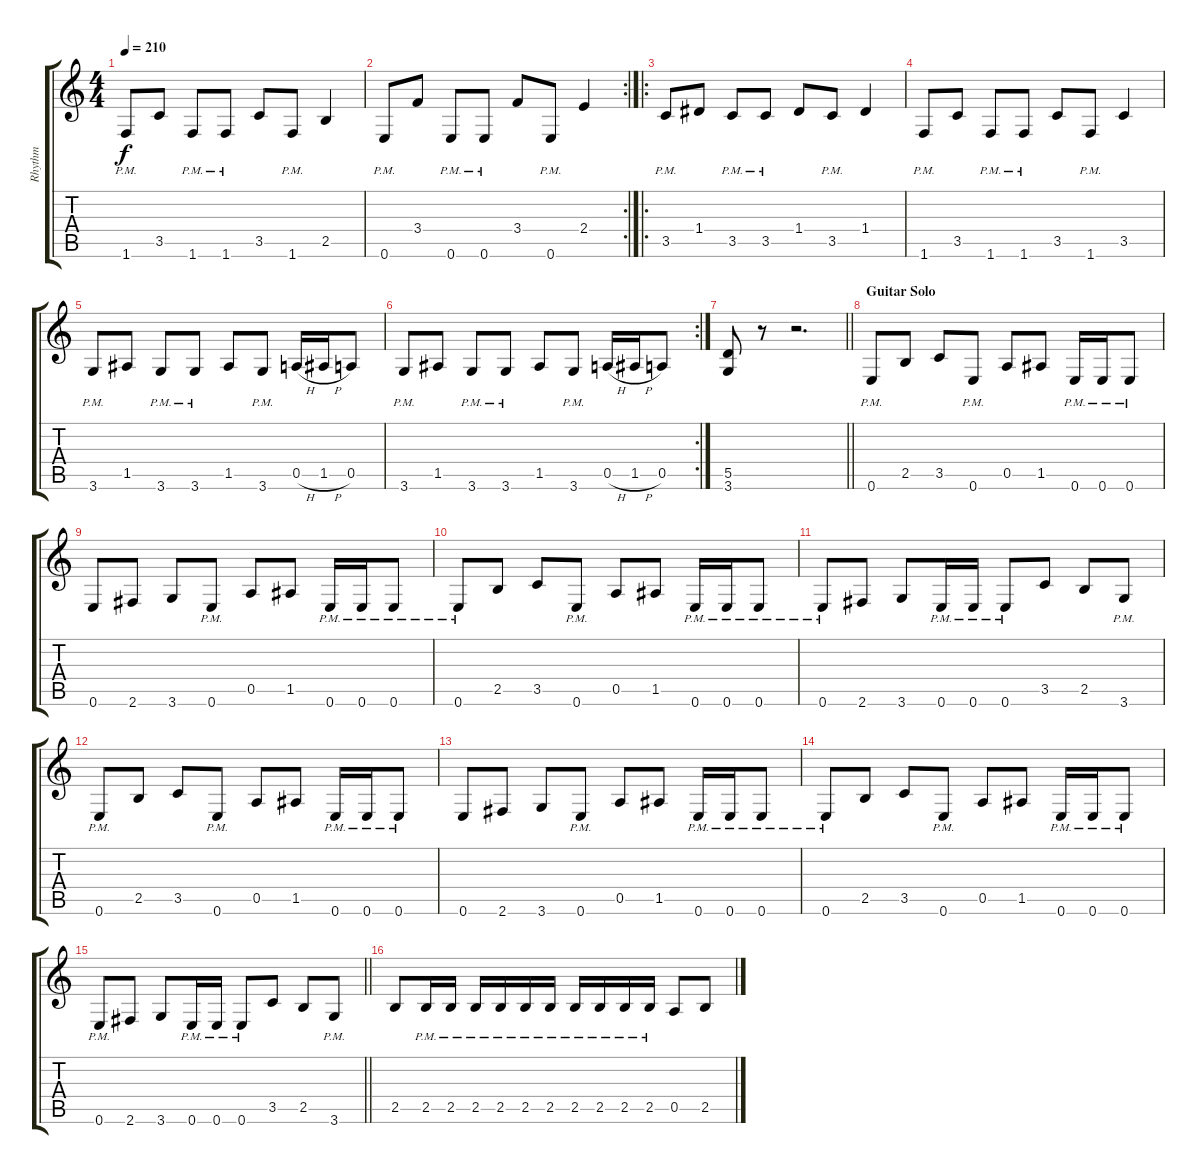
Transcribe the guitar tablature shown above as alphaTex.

\track ("Rhythm" "Rhythm") {instrument distortionguitar}
\staff {score tabs}
\tuning (E4 B3 G3 D3 A2 E2) {hide}
\ts (4 4)
\tempo 210
\clef g2
\ks c
1.6{pm}.8{dy f} 3.5.8 1.6{pm}.8 1.6{pm}.8 3.5.8 1.6{pm}.8 2.5.4 |
\rc 2
0.6{pm}.8 3.4.8 0.6{pm}.8 0.6{pm}.8 3.4.8 0.6{pm}.8 2.4.4 |
\ro
3.5{pm}.8 1.4.8 3.5{pm}.8 3.5{pm}.8 1.4.8 3.5{pm}.8 1.4.4 |
1.6{pm}.8 3.5.8 1.6{pm}.8 1.6{pm}.8 3.5.8 1.6{pm}.8 3.5.4 |
3.6{pm}.8 1.5.8 3.6{pm}.8 3.6{pm}.8 1.5.8 3.6{pm}.8 0.5{h}.16 1.5{h}.16 0.5.8 |
\rc 2
3.6{pm}.8 1.5.8 3.6{pm}.8 3.6{pm}.8 1.5.8 3.6{pm}.8 0.5{h}.16 1.5{h}.16 0.5.8 |
\barLineRight lightlight
(5.5 3.6).8 r.8 r.2{d} |
\section ("" "Guitar Solo")
0.6{pm}.8 2.5.8 3.5.8 0.6{pm}.8 0.5.8 1.5.8 0.6{pm}.16 0.6{pm}.16 0.6{pm}.8 |
0.6.8 2.6.8 3.6.8 0.6{pm}.8 0.5.8 1.5.8 0.6{pm}.16 0.6{pm}.16 0.6{pm}.8 |
0.6{pm}.8 2.5.8 3.5.8 0.6{pm}.8 0.5.8 1.5.8 0.6{pm}.16 0.6{pm}.16 0.6{pm}.8 |
0.6{pm}.8 2.6.8 3.6.8 0.6{pm}.16 0.6{pm}.16 0.6{pm}.8 3.5.8 2.5.8 3.6{pm}.8 |
0.6{pm}.8 2.5.8 3.5.8 0.6{pm}.8 0.5.8 1.5.8 0.6{pm}.16 0.6{pm}.16 0.6{pm}.8 |
0.6.8 2.6.8 3.6.8 0.6{pm}.8 0.5.8 1.5.8 0.6{pm}.16 0.6{pm}.16 0.6{pm}.8 |
0.6{pm}.8 2.5.8 3.5.8 0.6{pm}.8 0.5.8 1.5.8 0.6{pm}.16 0.6{pm}.16 0.6{pm}.8 |
\barLineRight lightlight
0.6{pm}.8 2.6.8 3.6.8 0.6{pm}.16 0.6{pm}.16 0.6{pm}.8 3.5.8 2.5.8 3.6{pm}.8 |
2.5.8 2.5{pm}.16 2.5{pm}.16 2.5{pm}.16 2.5{pm}.16 2.5{pm}.16 2.5{pm}.16 2.5{pm}.16 2.5{pm}.16 2.5{pm}.16 2.5{pm}.16 0.5.8 2.5.8
